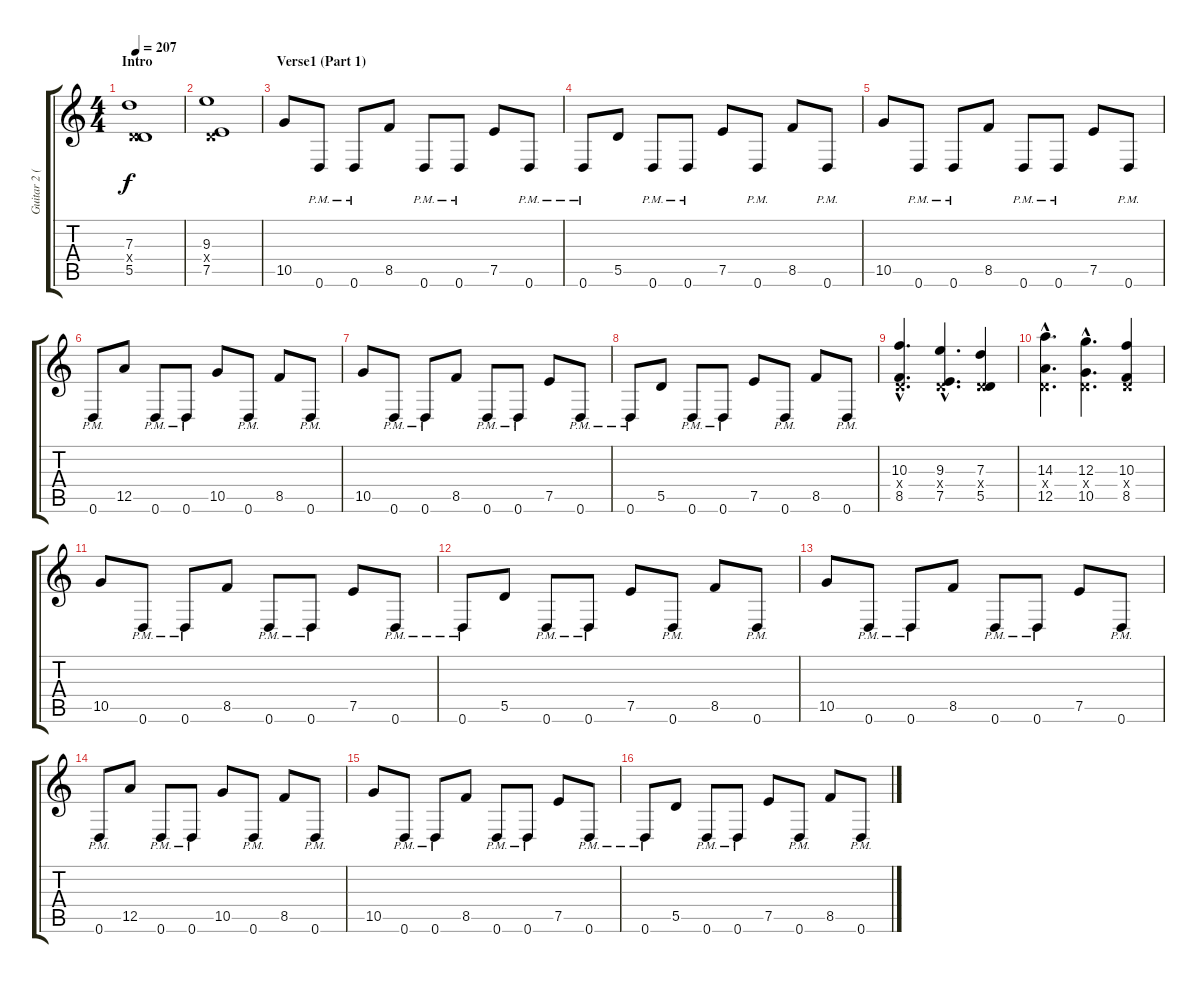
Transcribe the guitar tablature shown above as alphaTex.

\track ("Guitar 2 (Corey)" "Guitar 2 (") {instrument distortionguitar}
\staff {score tabs}
\tuning (E4 B3 G3 D3 A2 D2) {hide}
\ts (4 4)
\section ("" "Intro")
\tempo 207
\clef g2
\ks c
(7.3 0.4{x} 5.5).1{dy f instrument distortionguitar} |
(9.3 0.4{x} 7.5).1 |
\section ("" "Verse1 (Part 1)")
10.5.8 0.6{pm}.8 0.6{pm}.8 8.5.8 0.6{pm}.8 0.6{pm}.8 7.5.8 0.6{pm}.8 |
0.6{pm}.8 5.5.8 0.6{pm}.8 0.6{pm}.8 7.5.8 0.6{pm}.8 8.5.8 0.6{pm}.8 |
10.5.8 0.6{pm}.8 0.6{pm}.8 8.5.8 0.6{pm}.8 0.6{pm}.8 7.5.8 0.6{pm}.8 |
0.6{pm}.8 12.5.8 0.6{pm}.8 0.6{pm}.8 10.5.8 0.6{pm}.8 8.5.8 0.6{pm}.8 |
10.5.8 0.6{pm}.8 0.6{pm}.8 8.5.8 0.6{pm}.8 0.6{pm}.8 7.5.8 0.6{pm}.8 |
0.6{pm}.8 5.5.8 0.6{pm}.8 0.6{pm}.8 7.5.8 0.6{pm}.8 8.5.8 0.6{pm}.8 |
(10.3{hac} 0.4{hac x} 8.5{hac}).4{d} (9.3{hac} 0.4{hac x} 7.5{hac}).4{d} (7.3 0.4{x} 5.5).4 |
(14.3{hac} 0.4{hac x} 12.5{hac}).4{d} (12.3{hac} 0.4{hac x} 10.5{hac}).4{d} (10.3 0.4{x} 8.5).4 |
10.5.8 0.6{pm}.8 0.6{pm}.8 8.5.8 0.6{pm}.8 0.6{pm}.8 7.5.8 0.6{pm}.8 |
0.6{pm}.8 5.5.8 0.6{pm}.8 0.6{pm}.8 7.5.8 0.6{pm}.8 8.5.8 0.6{pm}.8 |
10.5.8 0.6{pm}.8 0.6{pm}.8 8.5.8 0.6{pm}.8 0.6{pm}.8 7.5.8 0.6{pm}.8 |
0.6{pm}.8 12.5.8 0.6{pm}.8 0.6{pm}.8 10.5.8 0.6{pm}.8 8.5.8 0.6{pm}.8 |
10.5.8 0.6{pm}.8 0.6{pm}.8 8.5.8 0.6{pm}.8 0.6{pm}.8 7.5.8 0.6{pm}.8 |
0.6{pm}.8 5.5.8 0.6{pm}.8 0.6{pm}.8 7.5.8 0.6{pm}.8 8.5.8 0.6{pm}.8
